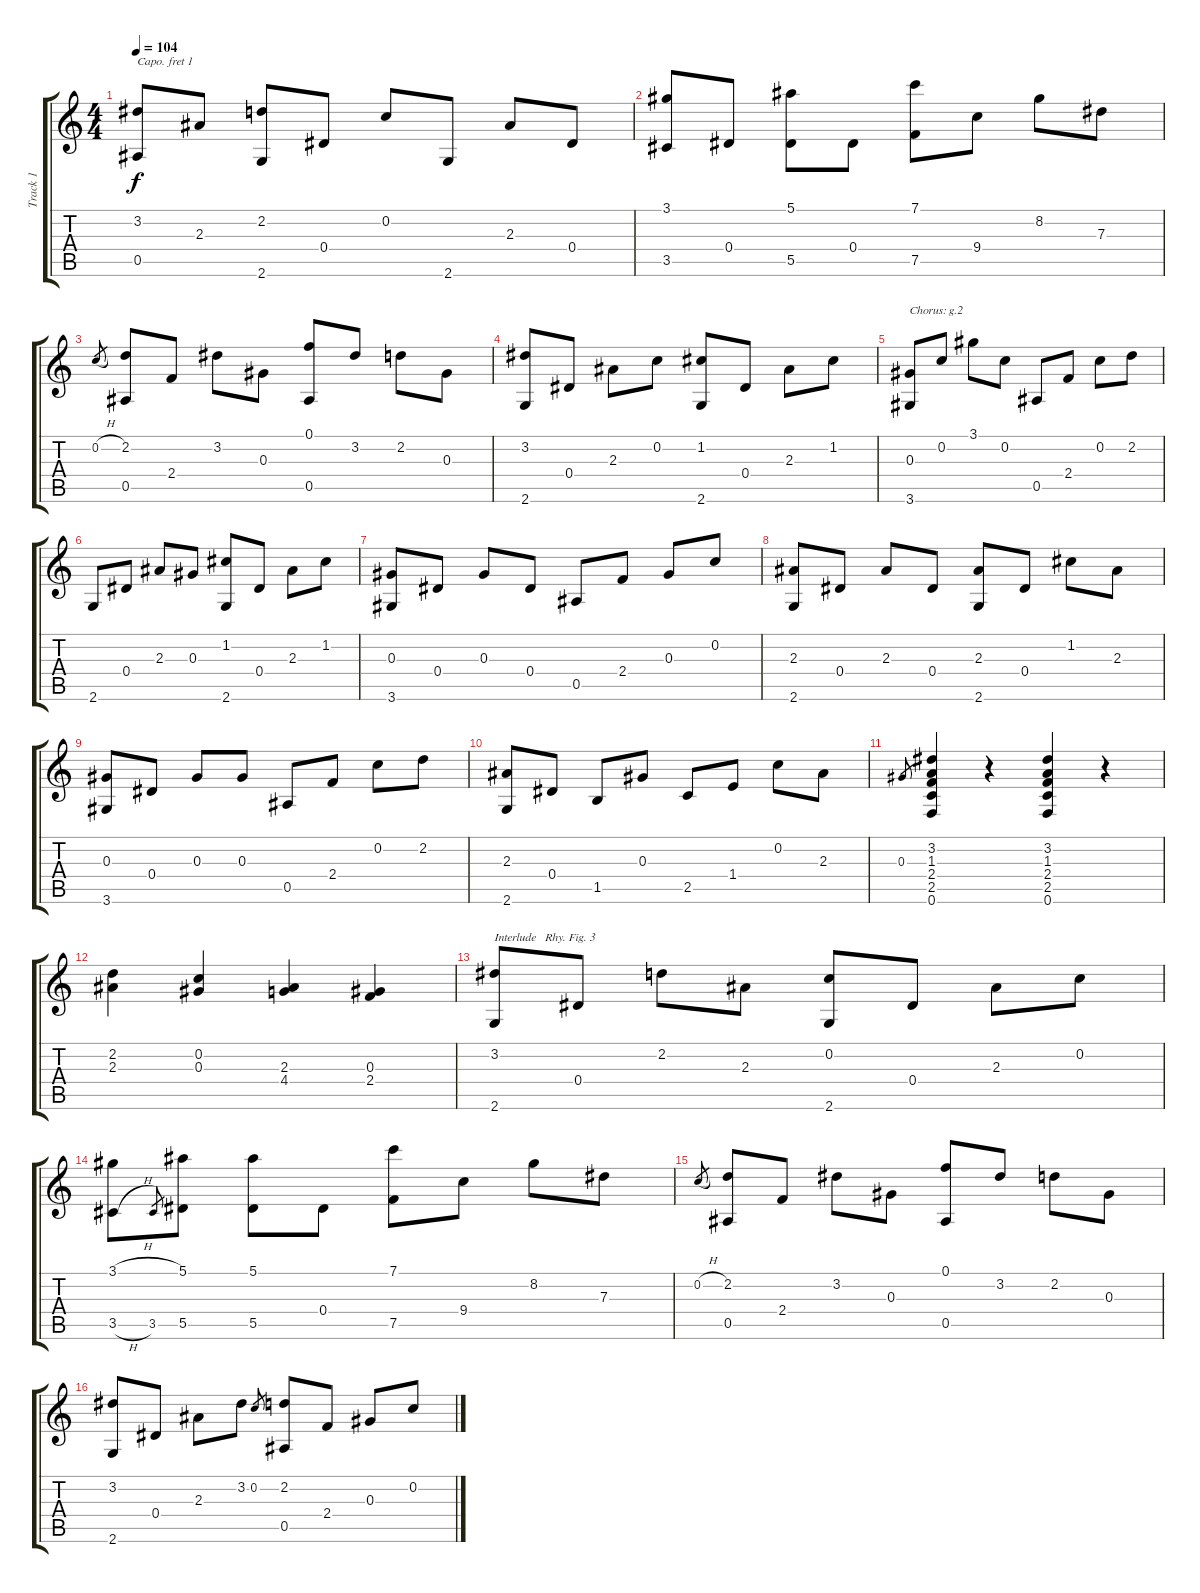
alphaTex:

\track ("Track 1" "Track 1") {instrument acousticguitarnylon}
\staff {score tabs}
\capo 1
\tuning (E4 B3 G3 D3 A2 E2) {hide}
\ts (4 4)
\tempo 104
\clef g2
\ks c
(3.2 0.5{t}).8{dy f} 2.3.8 (2.2 2.6).8 0.4.8 0.2.8 2.6.8 2.3.8 0.4.8 |
(3.1 3.5).8 0.4.8 (5.1 5.5).8 0.4.8 (7.1 7.5).8 9.4.8 8.2.8 7.3.8 |
0.2{h}.8{gr} (2.2 0.5).8 2.4.8 3.2.8 0.3.8 (0.1 0.5).8 3.2.8 2.2.8 0.3.8 |
(3.2 2.6).8 0.4.8 2.3.8 0.2.8 (1.2 2.6).8 0.4.8 2.3.8 1.2.8 |
(0.3 3.6).8{txt "Chorus: g.2"} 0.2.8 3.1.8 0.2.8 0.5.8 2.4.8 0.2.8 2.2.8 |
2.6.8 0.4.8 2.3.8 0.3.8 (1.2 2.6).8 0.4.8 2.3.8 1.2.8 |
(0.3 3.6).8 0.4.8 0.3.8 0.4.8 0.5.8 2.4.8 0.3.8 0.2.8 |
(2.3 2.6).8 0.4.8 2.3.8 0.4.8 (2.3 2.6).8 0.4.8 1.2.8 2.3.8 |
(0.3 3.6).8 0.4.8 0.3.8 0.3.8 0.5.8 2.4.8 0.2.8 2.2.8 |
(2.3 2.6).8 0.4.8 1.5.8 0.3.8 2.5.8 1.4.8 0.2.8 2.3.8 |
0.3.8{gr} (3.2 1.3 2.4 2.5 0.6).4 r.4 (3.2 1.3 2.4 2.5 0.6).4 r.4 |
(2.2 2.3).4 (0.2 0.3).4 (2.3 4.4).4 (0.3 2.4).4 |
(3.2 2.6).8{txt "Interlude   Rhy. Fig. 3"} 0.4.8 2.2.8 2.3.8 (0.2 2.6).8 0.4.8 2.3.8 0.2.8 |
(3.1{h} 3.5{h}).8 3.5.8{gr} (5.1 5.5).8 (5.1 5.5).8 0.4.8 (7.1 7.5).8 9.4.8 8.2.8 7.3.8 |
0.2{h}.8{gr} (2.2 0.5).8 2.4.8 3.2.8 0.3.8 (0.1 0.5).8 3.2.8 2.2.8 0.3.8 |
(3.2 2.6).8 0.4.8 2.3.8 3.2.8 0.2.8{gr} (2.2 0.5).8 2.4.8 0.3.8 0.2.8
